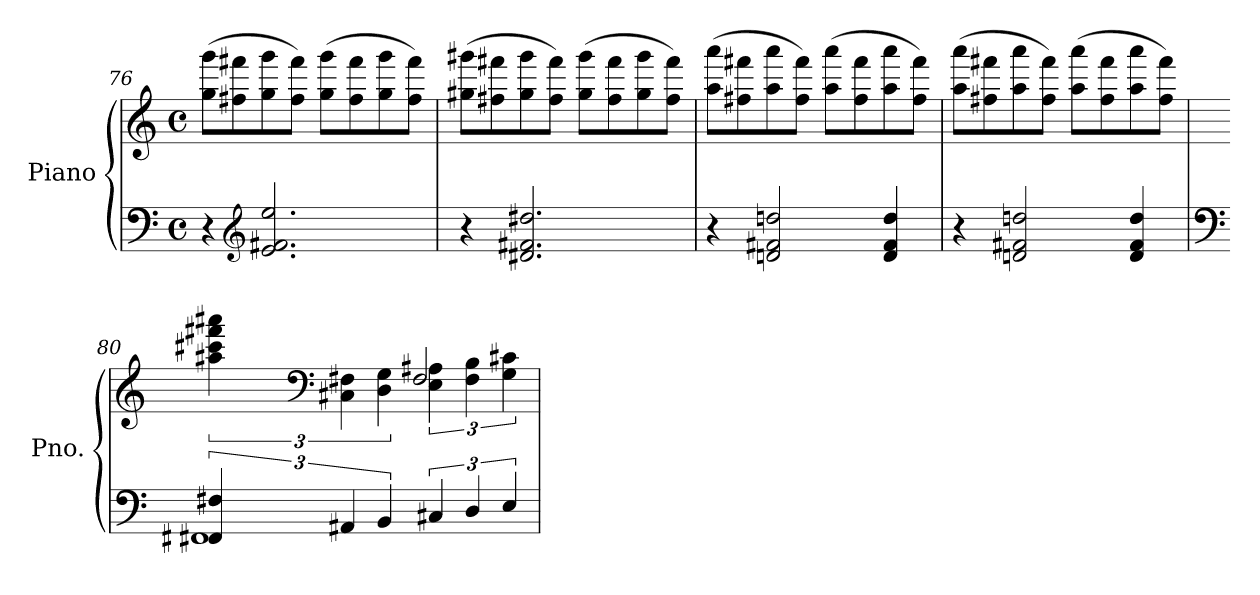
**kern	**kern
*part1	*part1
*staff2	*staff1
*I"Piano	*
*I'Pno.	*
*clefF4	*clefG2
*k[]	*k[]
*M4/4	*M4/4
*met(c)	*met(c)
=76	=76
4r	(>8gg\ 8ggg\L
.	8ff#X\ 8fff#X\
*clefG2	*
2.e/ 2.f#X/ 2.ee/	8gg\ 8ggg\
.	8ff#\ 8fff#\J)
.	(>8gg\ 8ggg\L
.	8ff#\ 8fff#\
.	8gg\ 8ggg\
.	8ff#\ 8fff#\J)
=77	=77
4r	(>8gg#X\ 8ggg#X\L
.	8ff#X\ 8fff#X\
2.d#X/ 2.f#X/ 2.dd#X/	8gg#\ 8ggg#\
.	8ff#\ 8fff#\J)
.	(>8gg#\ 8ggg#\L
.	8ff#\ 8fff#\
.	8gg#\ 8ggg#\
.	8ff#\ 8fff#\J)
!!LO:LB:g=z
=78	=78
4r	(>8aa\ 8aaa\L
.	8ff#X\ 8fff#X\
2dn/ 2f#X/ 2ddn/	8aa\ 8aaa\
.	8ff#\ 8fff#\J)
.	(>8aa\ 8aaa\L
.	8ff#\ 8fff#\
4d/ 4f#/ 4dd/	8aa\ 8aaa\
.	8ff#\ 8fff#\J)
=79	=79
4r	(>8aa\ 8aaa\L
.	8ff#X\ 8fff#X\
2dn/ 2f#X/ 2ddn/	8aa\ 8aaa\
.	8ff#\ 8fff#\J)
.	(>8aa\ 8aaa\L
.	8ff#\ 8fff#\
4d/ 4f#/ 4dd/	8aa\ 8aaa\
.	8ff#\ 8fff#\J)
=80	=80
*clefF4	*
*^	*^
6FF#X/ 6F#X/	1FF#	6aa#X\ 6ccc#X\ 6fff#X\ 6aaa#X\	2ryy
*	*	*clefF4	*
6AA#X/	.	6C#X\ 6F#X\	.
6BB/	.	6D\ 6G\	.
6C#X/	.	6E\ 6A#X\	2F#/
6D/	.	6F#\ 6B\	.
6E/	.	6G\ 6c#X\	.
*v	*v	*	*
*	*v	*v
=	=
*-	*-
